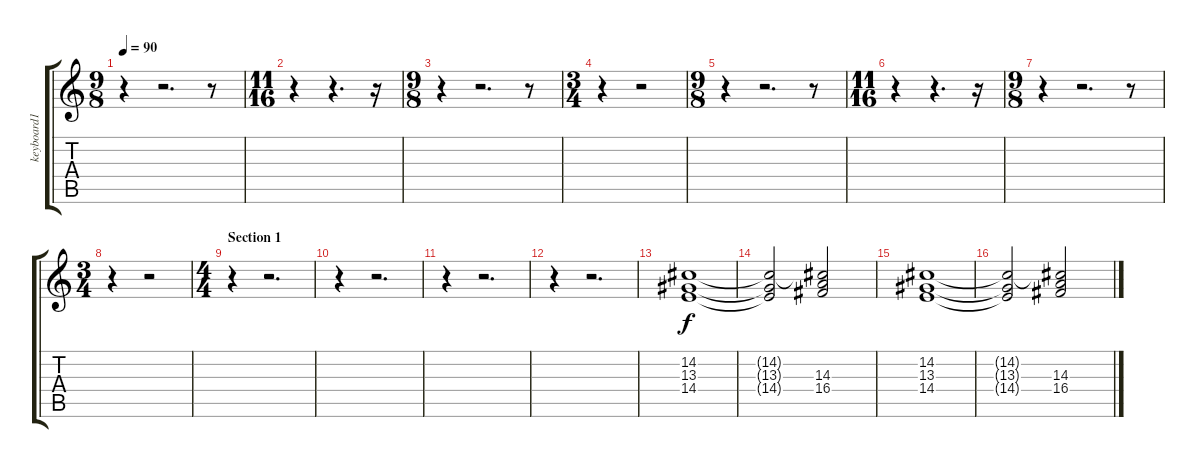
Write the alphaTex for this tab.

\track ("keyboard1" "keyboard1") {instrument choiraahs}
\staff {score tabs}
\tuning (E4 B3 G3 D3 A2 E2) {hide}
\ts (9 8)
\tempo 90
\clef g2
\ks c
r.4{dy f instrument choiraahs} r.2{d} r.8 |
\ts (11 16)
r.4 r.4{d} r.16 |
\ts (9 8)
r.4 r.2{d} r.8 |
\ts (3 4)
r.4 r.2 |
\ts (9 8)
r.4 r.2{d} r.8 |
\ts (11 16)
r.4 r.4{d} r.16 |
\ts (9 8)
r.4 r.2{d} r.8 |
\ts (3 4)
r.4 r.2 |
\ts (4 4)
\section ("" "Section 1")
r.4 r.2{d} |
r.4 r.2{d} |
r.4 r.2{d} |
r.4 r.2{d} |
(14.2 13.3 14.4).1 |
(14.2{t} 13.3{t} 14.4{t}).2 (14.2{t} 14.3 16.4).2 |
(14.2 13.3 14.4).1 |
(14.2{t} 13.3{t} 14.4{t}).2 (14.2{t} 14.3 16.4).2
